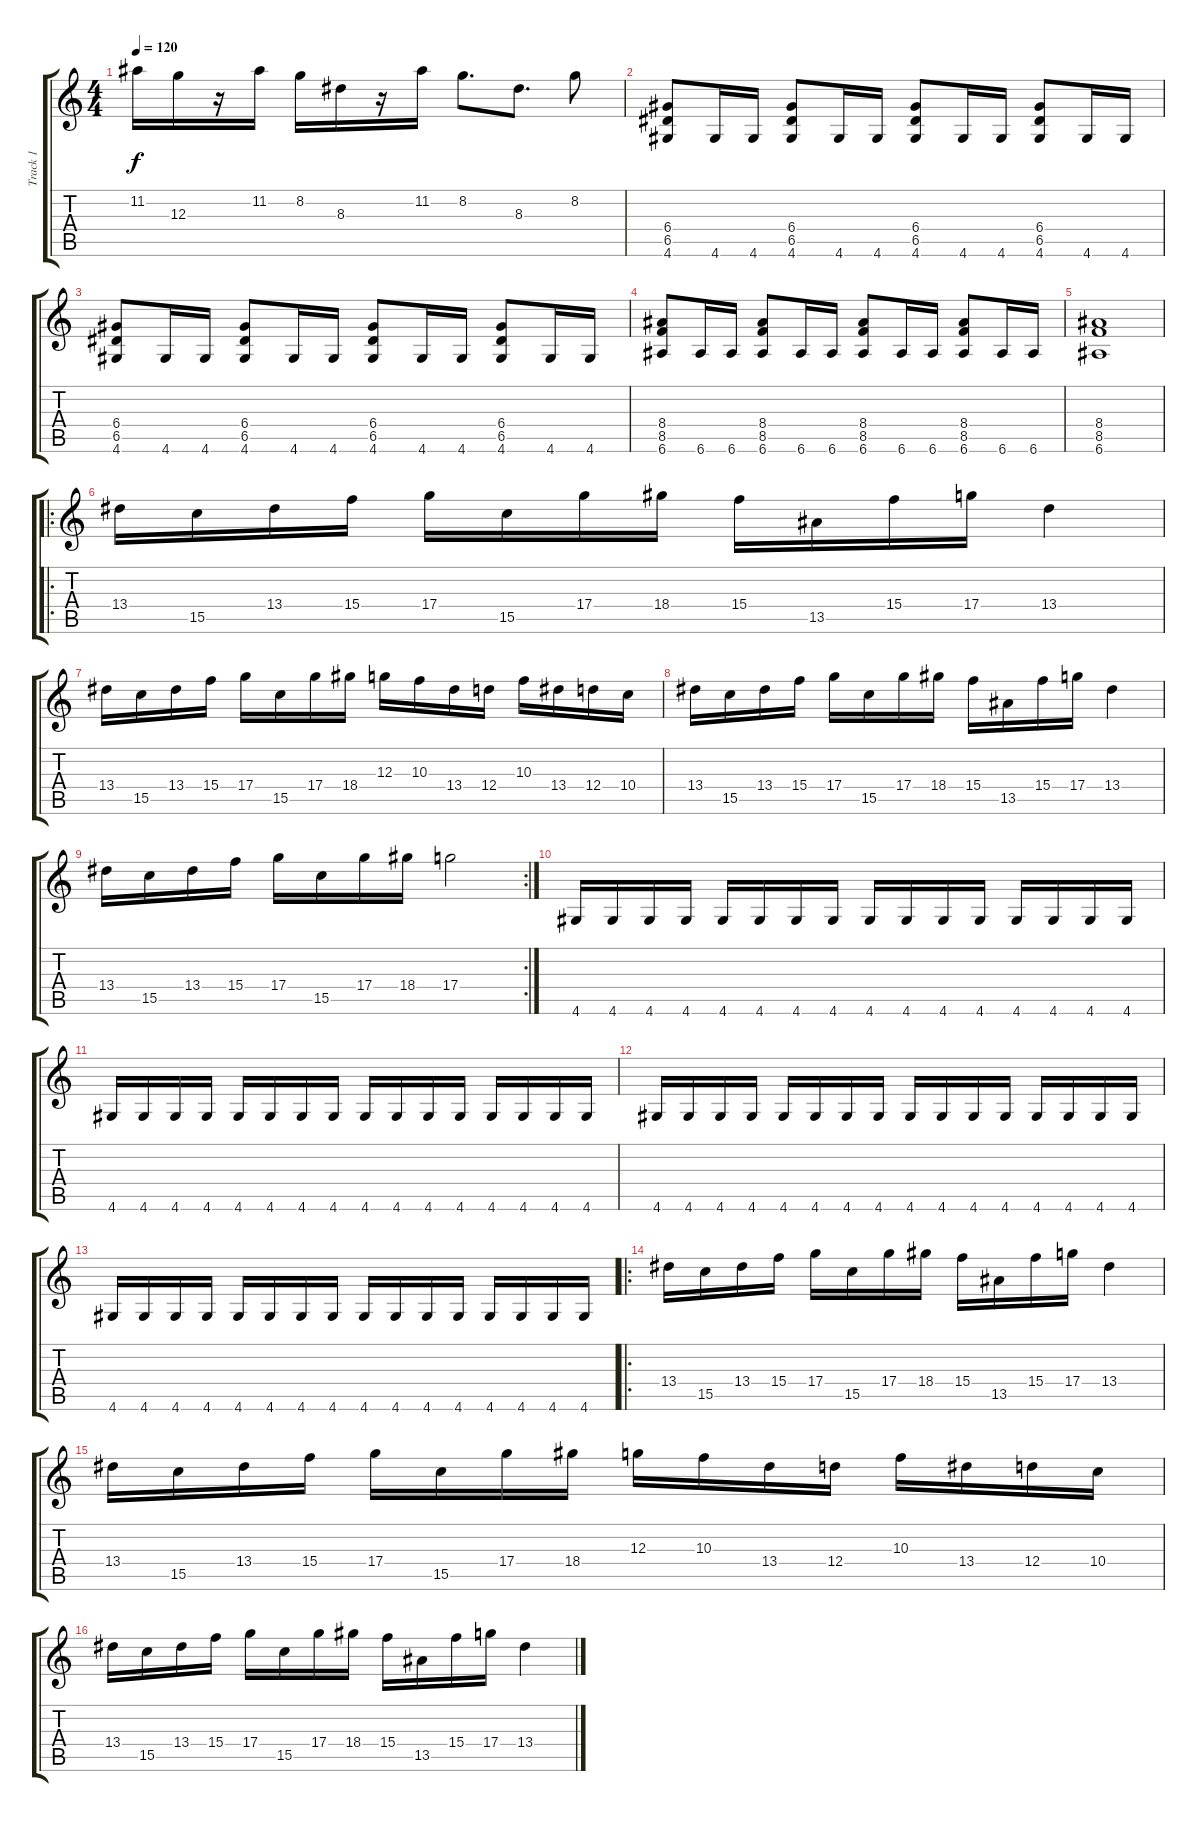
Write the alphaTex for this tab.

\track ("Track 1" "Track 1") {instrument distortionguitar}
\staff {score tabs}
\tuning (E4 B3 G3 D3 A2 E2) {hide}
\ts (4 4)
\tempo 120
\clef g2
\ks c
11.2.16{dy f} 12.3.16 r.16 11.2.16 8.2.16 8.3.16 r.16 11.2.16 8.2.8{d} 8.3.8{d} 8.2.8 |
(6.4 6.5 4.6).8 4.6.16 4.6.16 (6.4 6.5 4.6).8 4.6.16 4.6.16 (6.4 6.5 4.6).8 4.6.16 4.6.16 (6.4 6.5 4.6).8 4.6.16 4.6.16 |
(6.4 6.5 4.6).8 4.6.16 4.6.16 (6.4 6.5 4.6).8 4.6.16 4.6.16 (6.4 6.5 4.6).8 4.6.16 4.6.16 (6.4 6.5 4.6).8 4.6.16 4.6.16 |
(8.4 8.5 6.6).8 6.6.16 6.6.16 (8.4 8.5 6.6).8 6.6.16 6.6.16 (8.4 8.5 6.6).8 6.6.16 6.6.16 (8.4 8.5 6.6).8 6.6.16 6.6.16 |
(8.4 8.5 6.6).1 |
\ro
13.4.16 15.5.16 13.4.16 15.4.16 17.4.16 15.5.16 17.4.16 18.4.16 15.4.16 13.5.16 15.4.16 17.4.16 13.4.4 |
13.4.16 15.5.16 13.4.16 15.4.16 17.4.16 15.5.16 17.4.16 18.4.16 12.3.16 10.3.16 13.4.16 12.4.16 10.3.16 13.4.16 12.4.16 10.4.16 |
13.4.16 15.5.16 13.4.16 15.4.16 17.4.16 15.5.16 17.4.16 18.4.16 15.4.16 13.5.16 15.4.16 17.4.16 13.4.4 |
\rc 2
13.4.16 15.5.16 13.4.16 15.4.16 17.4.16 15.5.16 17.4.16 18.4.16 17.4.2 |
4.6.16 4.6.16 4.6.16 4.6.16 4.6.16 4.6.16 4.6.16 4.6.16 4.6.16 4.6.16 4.6.16 4.6.16 4.6.16 4.6.16 4.6.16 4.6.16 |
4.6.16 4.6.16 4.6.16 4.6.16 4.6.16 4.6.16 4.6.16 4.6.16 4.6.16 4.6.16 4.6.16 4.6.16 4.6.16 4.6.16 4.6.16 4.6.16 |
4.6.16 4.6.16 4.6.16 4.6.16 4.6.16 4.6.16 4.6.16 4.6.16 4.6.16 4.6.16 4.6.16 4.6.16 4.6.16 4.6.16 4.6.16 4.6.16 |
4.6.16 4.6.16 4.6.16 4.6.16 4.6.16 4.6.16 4.6.16 4.6.16 4.6.16 4.6.16 4.6.16 4.6.16 4.6.16 4.6.16 4.6.16 4.6.16 |
\ro
13.4.16 15.5.16 13.4.16 15.4.16 17.4.16 15.5.16 17.4.16 18.4.16 15.4.16 13.5.16 15.4.16 17.4.16 13.4.4 |
13.4.16 15.5.16 13.4.16 15.4.16 17.4.16 15.5.16 17.4.16 18.4.16 12.3.16 10.3.16 13.4.16 12.4.16 10.3.16 13.4.16 12.4.16 10.4.16 |
13.4.16 15.5.16 13.4.16 15.4.16 17.4.16 15.5.16 17.4.16 18.4.16 15.4.16 13.5.16 15.4.16 17.4.16 13.4.4
